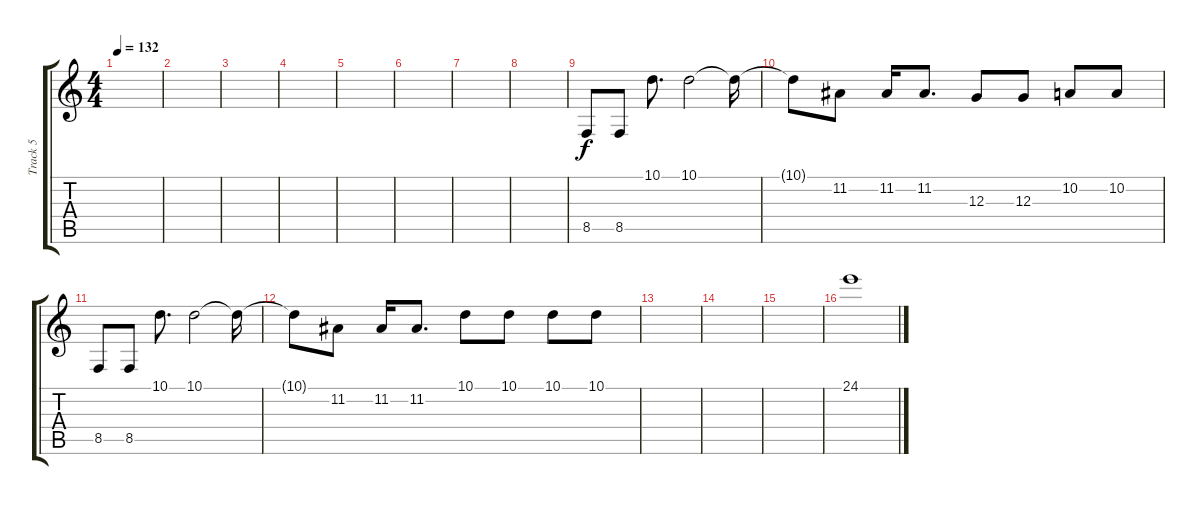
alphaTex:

\track ("Track 5" "Track 5") {instrument stringensemble1}
\staff {score tabs}
\tuning (E4 B3 G3 D3 A2 E2) {hide}
\ts (4 4)
\tempo 132
\clef g2
\ks c
|
|
|
|
|
|
|
|
8.5.8{instrument stringensemble1} 8.5.8 10.1.8{d} 10.1.2 10.1{t}.16 |
10.1{t}.8 11.2.8{instrument electricguitarjazz} 11.2.16 11.2.8{d} 12.3.8 12.3.8 10.2.8 10.2.8 |
8.5.8{instrument stringensemble1} 8.5.8 10.1.8{d} 10.1.2 10.1{t}.16 |
10.1{t}.8 11.2.8{instrument electricguitarjazz} 11.2.16 11.2.8{d} 10.1.8 10.1.8 10.1.8 10.1.8 |
|
|
|
24.1.1{instrument viola}
